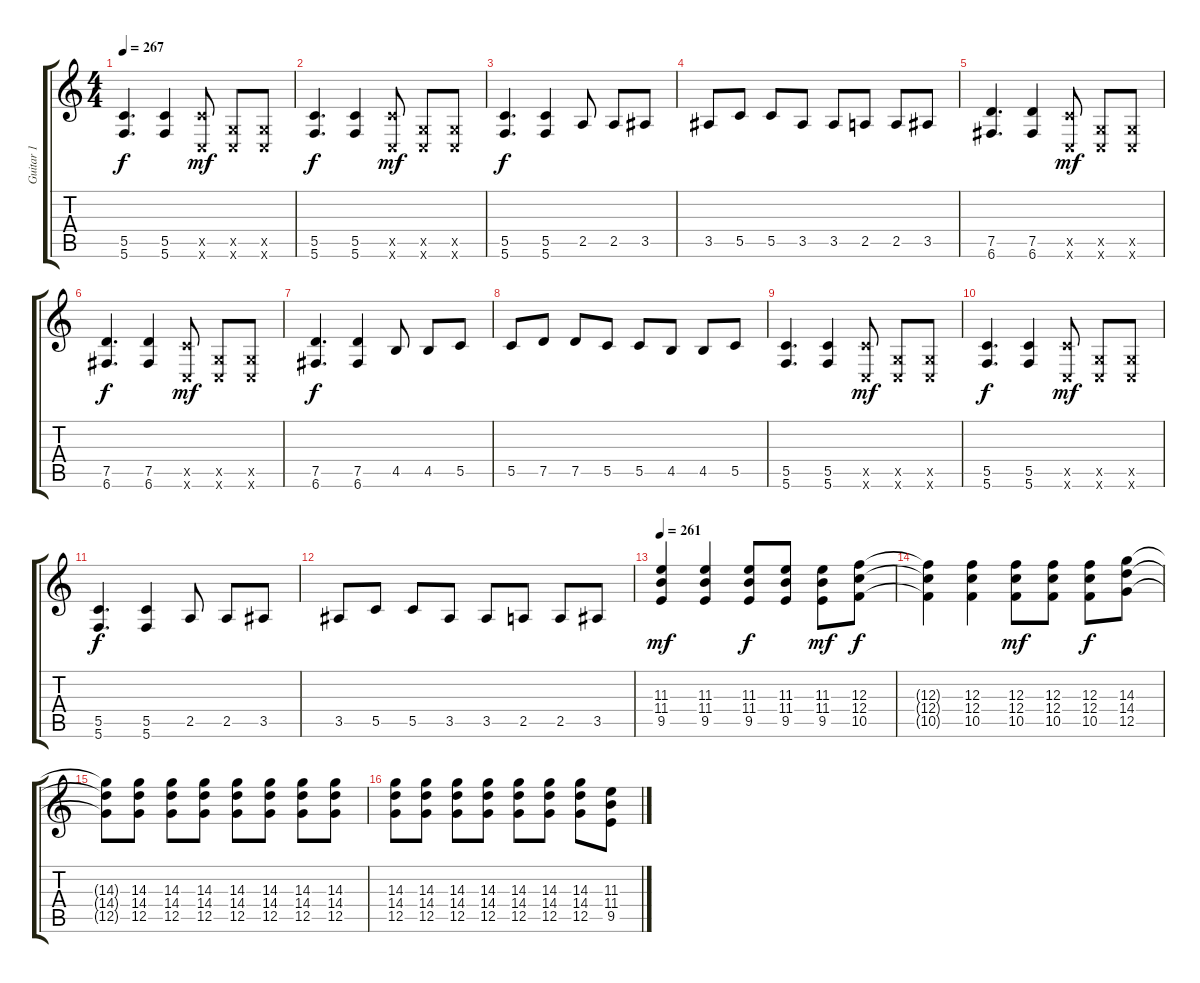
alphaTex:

\track ("Guitar 1" "Guitar 1") {instrument overdrivenguitar}
\staff {score tabs}
\tuning (D4 A3 F3 C3 G2 C2) {hide}
\ts (4 4)
\tempo 267
\clef g2
\ks c
(5.5 5.6).4{d dy f} (5.5 5.6).4 (5.5{x} 0.6{x}).8{dy mf} (0.5{x} 0.6{x}).8 (0.5{x} 0.6{x}).8 |
(5.5 5.6).4{d dy f} (5.5 5.6).4 (5.5{x} 0.6{x}).8{dy mf} (0.5{x} 0.6{x}).8 (0.5{x} 0.6{x}).8 |
(5.5 5.6).4{d dy f} (5.5 5.6).4 2.5.8 2.5.8 3.5.8 |
3.5.8 5.5.8 5.5.8 3.5.8 3.5.8 2.5.8 2.5.8 3.5.8 |
(7.5 6.6).4{d} (7.5 6.6).4 (5.5{x} 0.6{x}).8{dy mf} (0.5{x} 0.6{x}).8 (0.5{x} 0.6{x}).8 |
(7.5 6.6).4{d dy f} (7.5 6.6).4 (5.5{x} 0.6{x}).8{dy mf} (0.5{x} 0.6{x}).8 (0.5{x} 0.6{x}).8 |
(7.5 6.6).4{d dy f} (7.5 6.6).4 4.5.8 4.5.8 5.5.8 |
5.5.8 7.5.8 7.5.8 5.5.8 5.5.8 4.5.8 4.5.8 5.5.8 |
(5.5 5.6).4{d} (5.5 5.6).4 (5.5{x} 0.6{x}).8{dy mf} (0.5{x} 0.6{x}).8 (0.5{x} 0.6{x}).8 |
(5.5 5.6).4{d dy f} (5.5 5.6).4 (5.5{x} 0.6{x}).8{dy mf} (0.5{x} 0.6{x}).8 (0.5{x} 0.6{x}).8 |
(5.5 5.6).4{d dy f} (5.5 5.6).4 2.5.8 2.5.8 3.5.8 |
3.5.8 5.5.8 5.5.8 3.5.8 3.5.8 2.5.8 2.5.8 3.5.8 |
\tempo 261
(11.3 11.4 9.5).4{dy mf} (11.3 11.4 9.5).4 (11.3 11.4 9.5).8{dy f} (11.3 11.4 9.5).8 (11.3 11.4 9.5).8{dy mf} (12.3 12.4 10.5).8{dy f} |
(12.3{t} 12.4{t} 10.5{t}).4 (12.3 12.4 10.5).4 (12.3 12.4 10.5).8{dy mf} (12.3 12.4 10.5).8 (12.3 12.4 10.5).8{dy f} (14.3 14.4 12.5).8 |
(14.3{t} 14.4{t} 12.5{t}).8 (14.3 14.4 12.5).8 (14.3 14.4 12.5).8 (14.3 14.4 12.5).8 (14.3 14.4 12.5).8 (14.3 14.4 12.5).8 (14.3 14.4 12.5).8 (14.3 14.4 12.5).8 |
(14.3 14.4 12.5).8 (14.3 14.4 12.5).8 (14.3 14.4 12.5).8 (14.3 14.4 12.5).8 (14.3 14.4 12.5).8 (14.3 14.4 12.5).8 (14.3 14.4 12.5).8 (11.3 11.4 9.5).8
